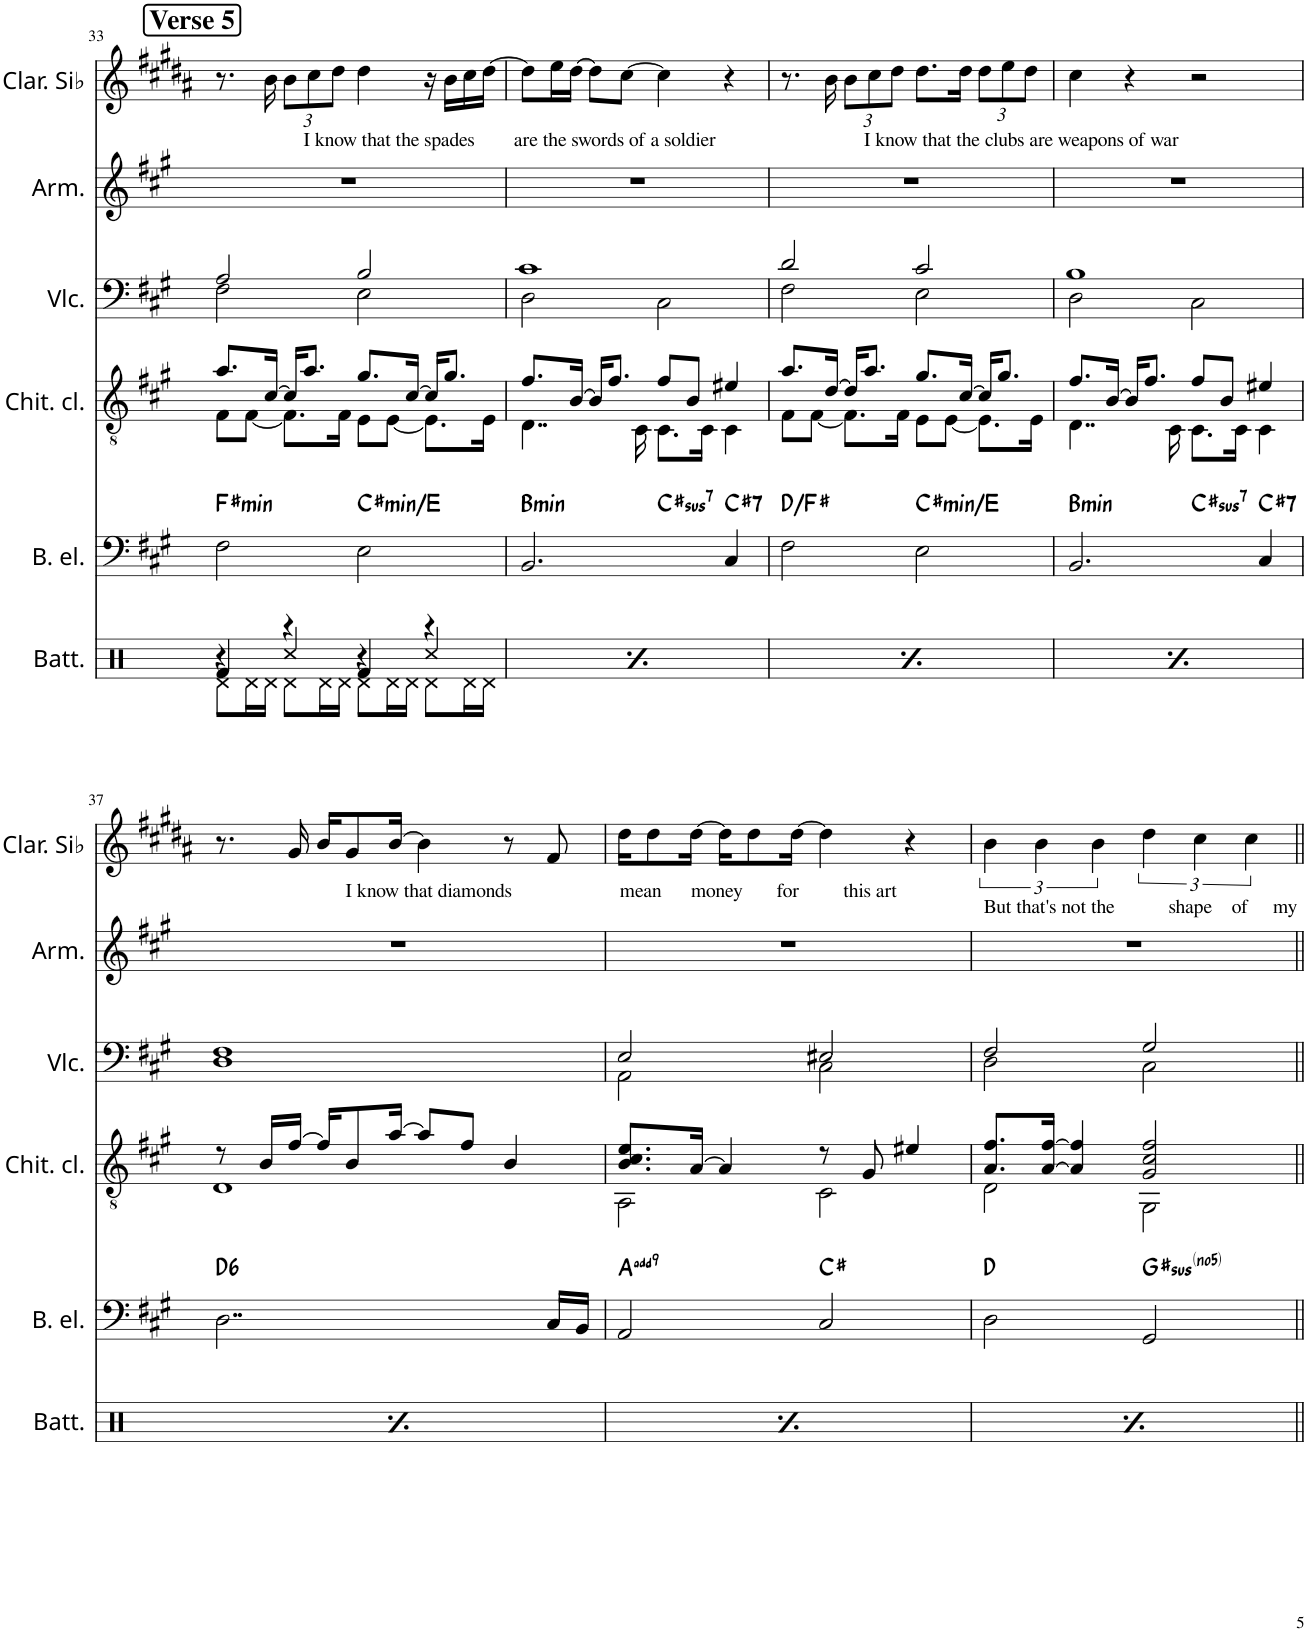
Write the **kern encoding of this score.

**kern	**kern	**harte	**kern	**kern	**kern	**kern
*part6	*part5	*part5	*part4	*part3	*part2	*part1
*staff6	*staff5	*	*staff4	*staff3	*staff2	*staff1
*I"Batteria	*I"Basso elettrico	*	*I"Chitarra classica	*I"Violoncello	*I"Armonica	*I"Clarinette en Sib
*I'Batt.	*I'B. el.	*	*I'Chit. cl.	*I'Vlc.	*I'Arm.	*I'Clar. Sib
!!LO:PB:g=z
*clefX	*clefF4	*	*clefGv2	*clefF4	*clefG2	*clefG2
*	*Trd7c12	*	*	*	*	*Trd1c2
*k[]	*k[f#c#g#]	*	*k[f#c#g#]	*k[f#c#g#]	*k[f#c#g#]	*k[f#c#g#d#a#]
*M4/4	*M4/4	*	*M4/4	*M4/4	*M4/4	*M4/4
!!LO:REH:place=s1:a:B:cj:fs=14:t=Verse 5
=33	=33	=33	=33	=33	=33	=33
*^	*	*	*^	*^	*	*^
*	*^	*	*	*	*	*	*	*	*	*
!	!	!	!	!LO:H:kt=min	!	!	!	!	!	!	!
4Rf/	4r	8Rd\L	2F#\	F#:min	8.a/L	8F#\L	2A/	2F#\	1r	8.r	4ryy
.	.	16Rd\L	.	.	.	[8F#\J	.	.	.	.	.
.	.	16Rd\JJ	.	.	[16c#/Jk	.	.	.	.	16b\	.
*	*	*	*	*	*	*	*	*	*	*Xbrackettup	*
4r	4Rcc/	8Rd\L	.	.	16c#/KL]	8.F#\L]	.	.	.	12b\L	16ryy
!	!	!	!	!	!	!	!	!	!	!	!LO:TX:b:t=I know that the spades        are the swords of a soldier
.	.	.	.	.	8.a/J	.	.	.	.	.	2ryy
.	.	.	.	.	.	.	.	.	.	12cc#\	.
.	.	16Rd\L	.	.	.	.	.	.	.	.	.
.	.	.	.	.	.	.	.	.	.	12dd#\J	.
.	.	16Rd\JJ	.	.	.	16F#\Jk	.	.	.	.	.
!	!	!	!	!LO:H:kt=min	!	!	!	!	!	!	!
4Rf/	4r	8Rd\L	2E\	C#:min/b3	8.g#/L	8E\L	2B/	2E\	.	4dd#\	.
.	.	16Rd\L	.	.	.	[8E\J	.	.	.	.	.
.	.	16Rd\JJ	.	.	[16c#/Jk	.	.	.	.	.	.
4r	4Rcc/	8Rd\L	.	.	16c#/KL]	8.E\L]	.	.	.	16r	.
.	.	.	.	.	8.g#/J	.	.	.	.	16b\LL	8.ryy
.	.	16Rd\L	.	.	.	.	.	.	.	16cc#\	.
.	.	16Rd\JJ	.	.	.	16E\Jk	.	.	.	[16dd#\JJ	.
=34	=34	=34	=34	=34	=34	=34	=34	=34	=34	=34	=34
!	!	!	!	!LO:H:kt=min	!	!	!	!	!	!	!
*	*	*	*^	*	*	*	*	*	*	*v	*v
4Rf/	4r	8Rd\L	2.BB/	2ryy	B:min	8.f#/L	4..D\	1c#	2D\	1r	8dd#\L]
.	.	16Rd\L	.	.	.	.	.	.	.	.	16ee\L
.	.	16Rd\JJ	.	.	.	[16B/Jk	.	.	.	.	[16dd#\JJ
4r	4Rcc/	8Rd\L	.	.	.	16B/KL]	.	.	.	.	8dd#\L]
.	.	.	.	.	.	8.f#/J	.	.	.	.	.
.	.	16Rd\L	.	.	.	.	.	.	.	.	[8cc#\J
.	.	16Rd\JJ	.	.	.	.	16C#\	.	.	.	.
!	!	!	!	!	!LO:H:kt=7	!	!	!	!	!	!
4Rf/	4r	8Rd\L	.	2ryy	C#:maj	8f#/L	8.C#\L	.	2C#\	.	4cc#\]
.	.	16Rd\L	.	.	.	8B/J	.	.	.	.	.
.	.	16Rd\JJ	.	.	.	.	16C#\Jk	.	.	.	.
!	!	!	!	!	!LO:H:kt=7	!	!	!	!	!	!
4r	4Rcc/	8Rd\L	4C#/	.	C#:7	4e#X/	4C#\	.	.	.	4r
.	.	16Rd\L	.	.	.	.	.	.	.	.	.
.	.	16Rd\JJ	.	.	.	.	.	.	.	.	.
*	*	*	*v	*v	*	*	*	*	*	*	*
=35	=35	=35	=35	=35	=35	=35	=35	=35	=35	=35
*	*	*	*	*	*	*	*	*	*	*^
4Rf/	4r	8Rd\L	2F#\	D:maj/3	8.a/L	8F#\L	2d/	2F#\	1r	8.r	4ryy
.	.	16Rd\L	.	.	.	[8F#\J	.	.	.	.	.
.	.	16Rd\JJ	.	.	[16d/Jk	.	.	.	.	16b\	.
4r	4Rcc/	8Rd\L	.	.	16d/KL]	8.F#\L]	.	.	.	12b\L	16ryy
!	!	!	!	!	!	!	!	!	!	!	!LO:TX:b:t=I know that the clubs are weapons of war
.	.	.	.	.	8.a/J	.	.	.	.	.	2ryy
.	.	.	.	.	.	.	.	.	.	12cc#\	.
.	.	16Rd\L	.	.	.	.	.	.	.	.	.
.	.	.	.	.	.	.	.	.	.	12dd#\J	.
.	.	16Rd\JJ	.	.	.	16F#\Jk	.	.	.	.	.
!	!	!	!	!LO:H:kt=min	!	!	!	!	!	!	!
4Rf/	4r	8Rd\L	2E\	C#:min/b3	8.g#/L	8E\L	2c#/	2E\	.	8.dd#\L	.
.	.	16Rd\L	.	.	.	[8E\J	.	.	.	.	.
.	.	16Rd\JJ	.	.	[16c#/Jk	.	.	.	.	16dd#\Jk	.
4r	4Rcc/	8Rd\L	.	.	16c#/KL]	8.E\L]	.	.	.	12dd#\L	.
.	.	.	.	.	8.g#/J	.	.	.	.	.	8.ryy
.	.	.	.	.	.	.	.	.	.	12ee\	.
.	.	16Rd\L	.	.	.	.	.	.	.	.	.
.	.	.	.	.	.	.	.	.	.	12dd#\J	.
.	.	16Rd\JJ	.	.	.	16E\Jk	.	.	.	.	.
=36	=36	=36	=36	=36	=36	=36	=36	=36	=36	=36	=36
!	!	!	!	!LO:H:kt=min	!	!	!	!	!	!	!
*	*	*	*^	*	*	*	*	*	*	*v	*v
4Rf/	4r	8Rd\L	2.BB/	2ryy	B:min	8.f#/L	4..D\	1B	2D\	1r	4cc#\
.	.	16Rd\L	.	.	.	.	.	.	.	.	.
.	.	16Rd\JJ	.	.	.	[16B/Jk	.	.	.	.	.
4r	4Rcc/	8Rd\L	.	.	.	16B/KL]	.	.	.	.	4r
.	.	.	.	.	.	8.f#/J	.	.	.	.	.
.	.	16Rd\L	.	.	.	.	.	.	.	.	.
.	.	16Rd\JJ	.	.	.	.	16C#\	.	.	.	.
!	!	!	!	!	!LO:H:kt=7	!	!	!	!	!	!
4Rf/	4r	8Rd\L	.	2ryy	C#:maj	8f#/L	8.C#\L	.	2C#\	.	2r
.	.	16Rd\L	.	.	.	8B/J	.	.	.	.	.
.	.	16Rd\JJ	.	.	.	.	16C#\Jk	.	.	.	.
!	!	!	!	!	!LO:H:kt=7	!	!	!	!	!	!
4r	4Rcc/	8Rd\L	4C#/	.	C#:7	4e#X/	4C#\	.	.	.	.
.	.	16Rd\L	.	.	.	.	.	.	.	.	.
.	.	16Rd\JJ	.	.	.	.	.	.	.	.	.
!!LO:LB:g=z
=37	=37	=37	=37	=37	=37	=37	=37	=37	=37	=37	=37
!	!	!	!	!	!LO:H:kt=6	!	!	!	!	!	!
*	*	*	*v	*v	*	*	*	*	*	*	*
4Rf/	4r	8Rd\L	2..D\	D:maj6	8r	1D	1F#	1D	1r	8.r
.	.	16Rd\L	.	.	16B/LL	.	.	.	.	.
.	.	16Rd\JJ	.	.	[16f#/JJ	.	.	.	.	16g#/
4r	4Rcc/	8Rd\L	.	.	16f#/KL]	.	.	.	.	16b/KL
!	!	!	!	!	!	!	!	!	!	!LO:TX:b:t=I know that diamonds                      mean      money       for         this art
.	.	.	.	.	8B/	.	.	.	.	8g#/
.	.	16Rd\L	.	.	.	.	.	.	.	.
.	.	16Rd\JJ	.	.	[16a/Jk	.	.	.	.	[16b/Jk
4Rf/	4r	8Rd\L	.	.	8a/L]	.	.	.	.	4b\]
.	.	16Rd\L	.	.	8f#/J	.	.	.	.	.
.	.	16Rd\JJ	.	.	.	.	.	.	.	.
4r	4Rcc/	8Rd\L	.	.	4B/	.	.	.	.	8r
.	.	16Rd\L	16C#/LL	.	.	.	.	.	.	8f#/
.	.	16Rd\JJ	16BB/JJ	.	.	.	.	.	.	.
=38	=38	=38	=38	=38	=38	=38	=38	=38	=38	=38
4Rf/	4r	8Rd\L	2AA/	A:maj(9)	8.B/ 8.c#/ 8.e/L	2AA\	2E/	2AA\	1r	16dd#\KL
.	.	.	.	.	.	.	.	.	.	8dd#\
.	.	16Rd\L	.	.	.	.	.	.	.	.
.	.	16Rd\JJ	.	.	[16A/Jk	.	.	.	.	[16dd#\Jk
4r	4Rcc/	8Rd\L	.	.	4A/]	.	.	.	.	16dd#\KL]
.	.	.	.	.	.	.	.	.	.	8dd#\
.	.	16Rd\L	.	.	.	.	.	.	.	.
.	.	16Rd\JJ	.	.	.	.	.	.	.	[16dd#\Jk
4Rf/	4r	8Rd\L	2C#/	C#:maj	8r	2C#\	2E#X/	2C#\	.	4dd#\]
.	.	16Rd\L	.	.	8G#/	.	.	.	.	.
.	.	16Rd\JJ	.	.	.	.	.	.	.	.
4r	4Rcc/	8Rd\L	.	.	4e#X/	.	.	.	.	4r
.	.	16Rd\L	.	.	.	.	.	.	.	.
.	.	16Rd\JJ	.	.	.	.	.	.	.	.
=39	=39	=39	=39	=39	=39	=39	=39	=39	=39	=39
*	*	*	*	*	*	*	*	*	*	*brackettup
!	!	!	!	!	!	!	!	!	!	!LO:TX:b:t=But that's not the           shape    of     my
4Rf/	4r	8Rd\L	2D\	D:maj	8.A/ 8.f#/L	2D\	2F#/	2D\	1r	6b\
.	.	16Rd\L	.	.	.	.	.	.	.	.
.	.	.	.	.	.	.	.	.	.	6b\
.	.	16Rd\JJ	.	.	[16A/ [16f#/Jk	.	.	.	.	.
4r	4Rcc/	8Rd\L	.	.	4A/] 4f#/]	.	.	.	.	.
.	.	.	.	.	.	.	.	.	.	6b\
.	.	16Rd\L	.	.	.	.	.	.	.	.
.	.	16Rd\JJ	.	.	.	.	.	.	.	.
!	!	!	!	!LO:H:kt=no5	!	!	!	!	!	!
4Rf/	4r	8Rd\L	2GG#/	G#:maj	2G#/ 2c#/ 2f#/	2GG#\	2G#/	2C#\	.	6dd#\
.	.	16Rd\L	.	.	.	.	.	.	.	.
.	.	.	.	.	.	.	.	.	.	6cc#\
.	.	16Rd\JJ	.	.	.	.	.	.	.	.
4r	4Rcc/	8Rd\L	.	.	.	.	.	.	.	.
.	.	.	.	.	.	.	.	.	.	6cc#\
.	.	16Rd\L	.	.	.	.	.	.	.	.
.	.	16Rd\JJ	.	.	.	.	.	.	.	.
*	*	*	*	*	*v	*v	*	*	*	*
*v	*v	*v	*	*	*	*v	*v	*	*
=||	=||	=||	=||	=||	=||	=||
*-	*-	*-	*-	*-	*-	*-
